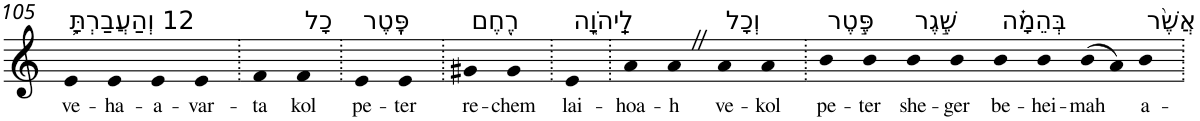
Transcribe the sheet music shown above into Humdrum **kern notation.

**kern	**text
*part1	*part1
*staff1	*staff1
*I"Piano	*
*I'Pno	*
!!LO:PB:g=z
*clefG2	*
*k[]	*
=105	=105
!LO:TX:a:t=12 וְהַעֲבַרְתָּ֥	!
!	!LO:LY:b
4e	ve-
!	!LO:LY:b
4e	-ha-
!	!LO:LY:b
4e	-a-
!	!LO:LY:b
4e	-var-
=106.	=106.
!	!LO:LY:b
4f	-ta
!LO:TX:a:t=כָל	!
!	!LO:LY:b
4f	kol
=107.	=107.
!LO:TX:a:t=פֶּֽטֶר	!
!	!LO:LY:b
4e	pe-
!	!LO:LY:b
4e	-ter
=108.	=108.
!LO:TX:a:t=רֶ֖חֶם	!
!	!LO:LY:b
4g#X	re-
!	!LO:LY:b
4g#	-chem
=109.	=109.
!LO:TX:a:t=לַֽיהֹוָ֑ה	!
!	!LO:LY:b
4e	lai-
=110.	=110.
!	!LO:LY:b
4a	-hoa-
!	!LO:LY:b
4aZ	-h
!LO:TX:a:t=וְכָל	!
!	!LO:LY:b
4a	ve-
!	!LO:LY:b
4a	-kol
=111.	=111.
!LO:TX:a:t=פֶּ֣טֶר	!
!	!LO:LY:b
4b	pe-
!	!LO:LY:b
4b	-ter
!LO:TX:a:t=שֶׁ֣גֶר	!
!	!LO:LY:b
4b	she-
!	!LO:LY:b
4b	-ger
!LO:TX:a:t=בְּהֵמָ֗ה	!
!	!LO:LY:b
4b	be-
!	!LO:LY:b
4b	-hei-
!	!LO:LY:b
(>8b	-mah
8a)	.
!LO:TX:a:t=אֲשֶׁ֨ר	!
!	!LO:LY:b
4b	a-
=.	=.
*-	*-
